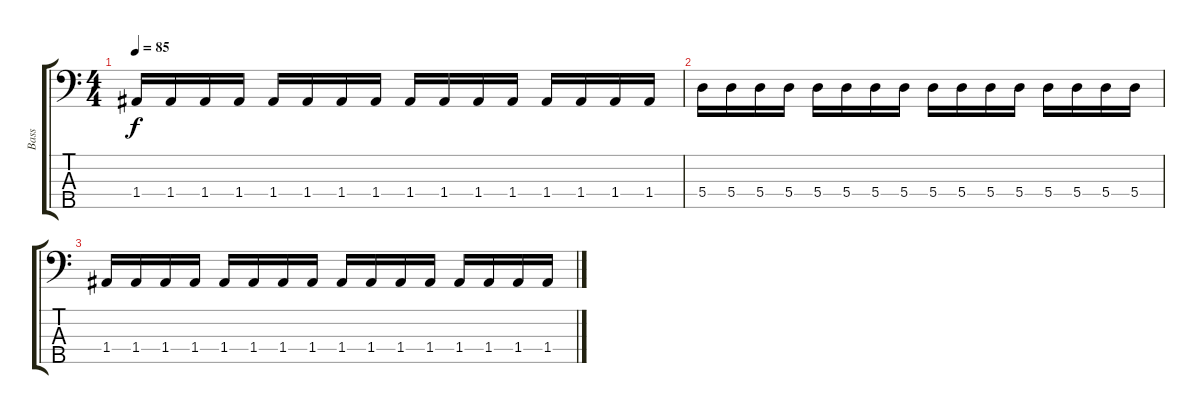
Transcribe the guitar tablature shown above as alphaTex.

\track ("Bass" "Bass") {instrument electricbassfinger}
\staff {score tabs}
\tuning (C3 G2 D2 A1 E1) {hide}
\ts (4 4)
\tempo 85
\clef f4
\ks c
1.4.16{dy f} 1.4.16 1.4.16 1.4.16 1.4.16 1.4.16 1.4.16 1.4.16 1.4.16 1.4.16 1.4.16 1.4.16 1.4.16 1.4.16 1.4.16 1.4.16 |
5.4.16 5.4.16 5.4.16 5.4.16 5.4.16 5.4.16 5.4.16 5.4.16 5.4.16 5.4.16 5.4.16 5.4.16 5.4.16 5.4.16 5.4.16 5.4.16 |
1.4.16 1.4.16 1.4.16 1.4.16 1.4.16 1.4.16 1.4.16 1.4.16 1.4.16 1.4.16 1.4.16 1.4.16 1.4.16 1.4.16 1.4.16 1.4.16
